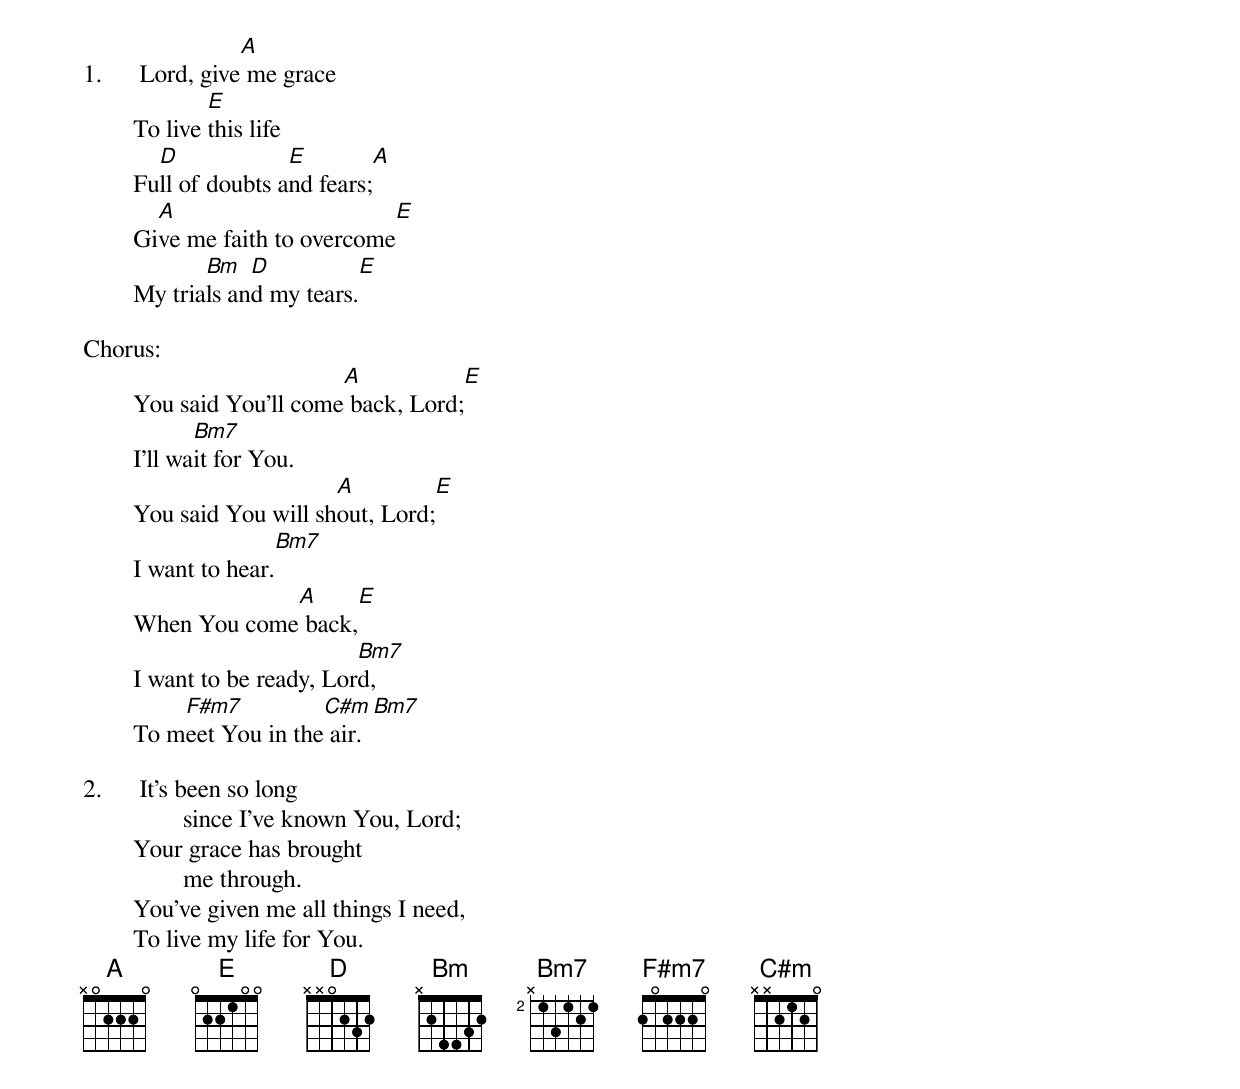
                  A
1.	Lord, give me grace
	        E
	To live this life
	  D             E                   A
	Full of doubts and fears;
	  A                             E
	Give me faith to overcome
               Bm   D               E
	My trials and my tears.

Chorus:
                            A                      E
	You said You’ll come back, Lord;
               Bm7
	I’ll wait for You.
                            A                 E
	You said You will shout, Lord;
                         Bm7
	I want to hear.
                     A                  E
	When You come back,
                               Bm7
	I want to be ready, Lord,
            F#m7          C#m     Bm7
	To meet You in the air.

2.	It’s been so long
		since I’ve known You, Lord;
	Your grace has brought
		me through.
	You’ve given me all things I need,
	To live my life for You.
